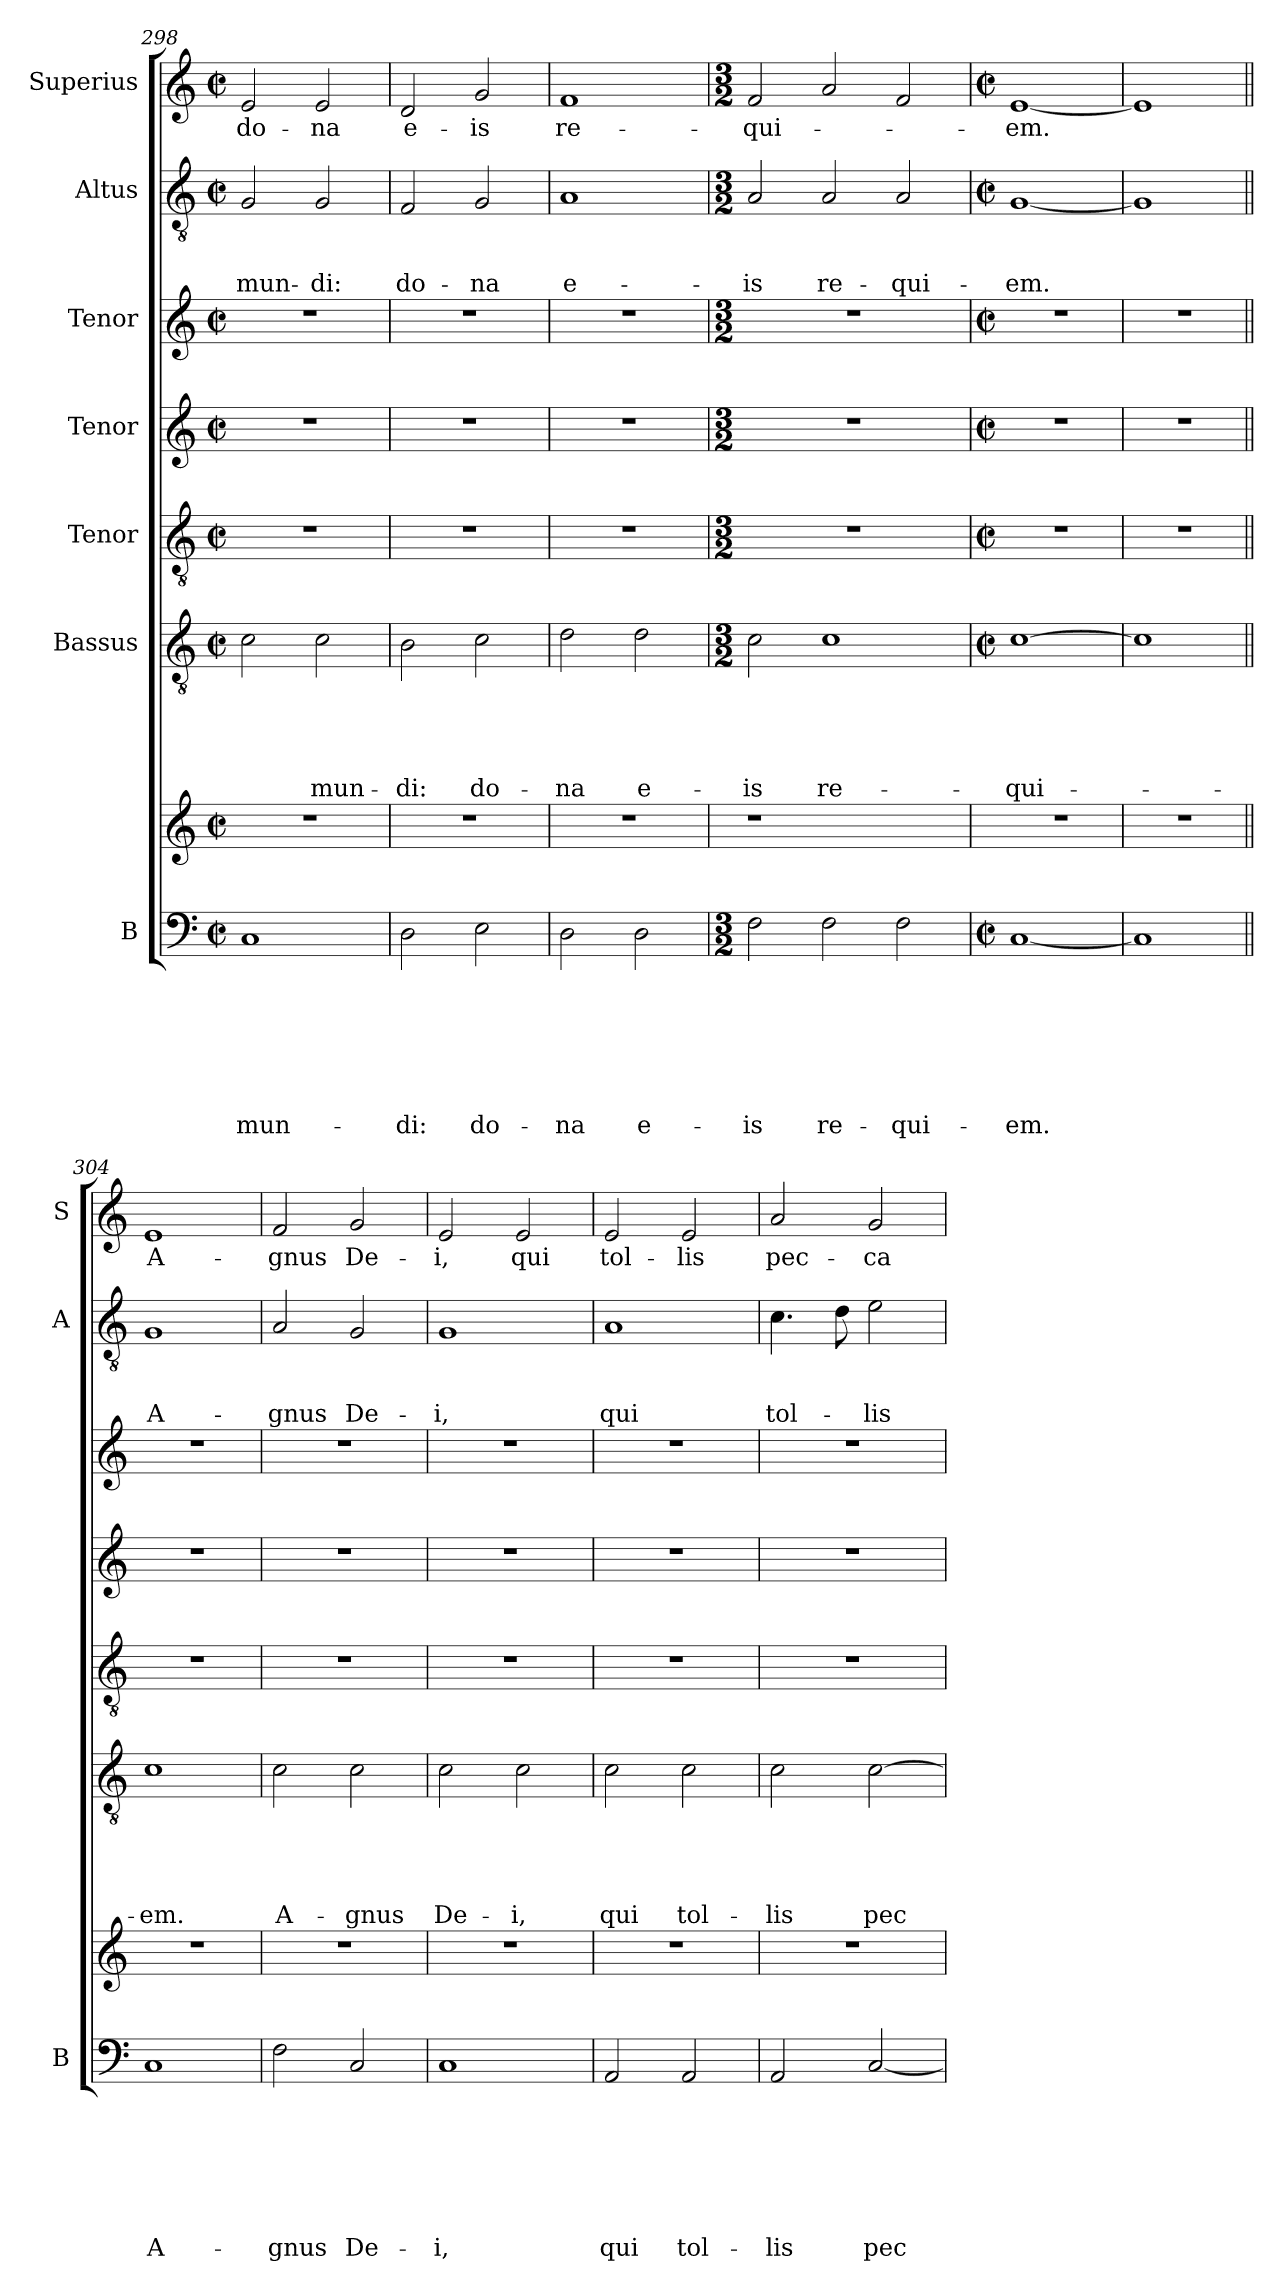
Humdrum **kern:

**kern	**text	**text	**text	**text	**text	**text	**text	**kern	**kern	**text	**text	**text	**text	**text	**kern	**kern	**kern	**kern	**text	**text	**text	**kern	**text
*part8	*part8	*part8	*part8	*part8	*part8	*part8	*part8	*part7	*part6	*part6	*part6	*part6	*part6	*part6	*part5	*part4	*part3	*part2	*part2	*part2	*part2	*part1	*part1
*staff8	*staff8	*staff8	*staff8	*staff8	*staff8	*staff8	*staff8	*staff7	*staff6	*staff6	*staff6	*staff6	*staff6	*staff6	*staff5	*staff4	*staff3	*staff2	*staff2	*staff2	*staff2	*staff1	*staff1
*I"B	*	*	*	*	*	*	*	*	*I"Bassus	*	*	*	*	*	*I"Tenor	*I"Tenor	*I"Tenor	*I"Altus	*	*	*	*I"Superius	*
*I'B	*	*	*	*	*	*	*	*	*	*	*	*	*	*	*	*	*	*I'A	*	*	*	*I'S	*
*clefF4	*	*	*	*	*	*	*	*clefG2	*clefGv2	*	*	*	*	*	*clefGv2	*clefG2	*clefG2	*clefGv2	*	*	*	*clefG2	*
*k[]	*	*	*	*	*	*	*	*k[]	*k[]	*	*	*	*	*	*k[]	*k[]	*k[]	*k[]	*	*	*	*k[]	*
*C:	*	*	*	*	*	*	*	*C:	*C:	*	*	*	*	*	*C:	*C:	*C:	*C:	*	*	*	*C:	*
*M2/2	*	*	*	*	*	*	*	*M2/2	*M2/2	*	*	*	*	*	*M2/2	*M2/2	*M2/2	*M2/2	*	*	*	*M2/2	*
*met(c|)	*	*	*	*	*	*	*	*met(c|)	*met(c|)	*	*	*	*	*	*met(c|)	*met(c|)	*met(c|)	*met(c|)	*	*	*	*met(c|)	*
=298	=298	=298	=298	=298	=298	=298	=298	=298	=298	=298	=298	=298	=298	=298	=298	=298	=298	=298	=298	=298	=298	=298	=298
!	!	!	!	!	!	!	!LO:LY:b	!	!	!	!	!	!	!	!	!	!	!	!	!	!LO:LY:b	!	!LO:LY:b
1C	.	.	.	.	.	.	mun-	1r	2c\	.	.	.	.	.	1r	1r	1r	2G/	.	.	mun-	2e/	do-
!	!	!	!	!	!	!	!	!	!	!	!	!	!	!LO:LY:b	!	!	!	!	!	!	!LO:LY:b	!	!LO:LY:b
.	.	.	.	.	.	.	.	.	2c\	.	.	.	.	mun-	.	.	.	2G/	.	.	-di:	2e/	-na
!!LO:LB:g=z
=299	=299	=299	=299	=299	=299	=299	=299	=299	=299	=299	=299	=299	=299	=299	=299	=299	=299	=299	=299	=299	=299	=299	=299
!	!	!	!	!	!	!	!LO:LY:b	!	!	!	!	!	!	!LO:LY:b	!	!	!	!	!	!	!LO:LY:b	!	!LO:LY:b
2D\	.	.	.	.	.	.	-di:	1r	2B\	.	.	.	.	-di:	1r	1r	1r	2F/	.	.	do-	2d/	e-
!	!	!	!	!	!	!	!LO:LY:b	!	!	!	!	!	!	!LO:LY:b	!	!	!	!	!	!	!LO:LY:b	!	!LO:LY:b
2E\	.	.	.	.	.	.	do-	.	2c\	.	.	.	.	do-	.	.	.	2G/	.	.	-na	2g/	-is
=300	=300	=300	=300	=300	=300	=300	=300	=300	=300	=300	=300	=300	=300	=300	=300	=300	=300	=300	=300	=300	=300	=300	=300
!	!	!	!	!	!	!	!LO:LY:b	!	!	!	!	!	!	!LO:LY:b	!	!	!	!	!	!	!LO:LY:b	!	!LO:LY:b
2D\	.	.	.	.	.	.	-na	1r	2d\	.	.	.	.	-na	1r	1r	1r	1A	.	.	e-	1f	re-
!	!	!	!	!	!	!	!LO:LY:b	!	!	!	!	!	!	!LO:LY:b	!	!	!	!	!	!	!	!	!
2D\	.	.	.	.	.	.	e-	.	2d\	.	.	.	.	e-	.	.	.	.	.	.	.	.	.
=301	=301	=301	=301	=301	=301	=301	=301	=301	=301	=301	=301	=301	=301	=301	=301	=301	=301	=301	=301	=301	=301	=301	=301
*M3/2	*	*	*	*	*	*	*	*	*M3/2	*	*	*	*	*	*M3/2	*M3/2	*M3/2	*M3/2	*	*	*	*M3/2	*
!	!	!	!	!	!	!	!LO:LY:b	!	!	!	!	!	!	!LO:LY:b	!	!	!	!	!	!	!LO:LY:b	!	!LO:LY:b
2F\	.	.	.	.	.	.	-is	1r	2c\	.	.	.	.	-is	1.r	1.r	1.r	2A/	.	.	-is	2f/	-qui-
!	!	!	!	!	!	!	!LO:LY:b	!	!	!	!	!	!	!LO:LY:b	!	!	!	!	!	!	!LO:LY:b	!	!
2F\	.	.	.	.	.	.	re-	.	1c	.	.	.	.	re-	.	.	.	2A/	.	.	re-	2a/	.
!	!	!	!	!	!	!	!LO:LY:b	!	!	!	!	!	!	!	!	!	!	!	!	!	!LO:LY:b	!	!
2F\	.	.	.	.	.	.	-qui-	2ryy	.	.	.	.	.	.	.	.	.	2A/	.	.	-qui-	2f/	.
=302	=302	=302	=302	=302	=302	=302	=302	=302	=302	=302	=302	=302	=302	=302	=302	=302	=302	=302	=302	=302	=302	=302	=302
*M2/2	*	*	*	*	*	*	*	*	*M2/2	*	*	*	*	*	*M2/2	*M2/2	*M2/2	*M2/2	*	*	*	*M2/2	*
*met(c|)	*	*	*	*	*	*	*	*	*met(c|)	*	*	*	*	*	*met(c|)	*met(c|)	*met(c|)	*met(c|)	*	*	*	*met(c|)	*
!	!	!	!	!	!	!	!LO:LY:b	!	!	!	!	!	!	!LO:LY:b	!	!	!	!	!	!	!LO:LY:b	!	!LO:LY:b
[<1C	.	.	.	.	.	.	-em.	1r	[>1c	.	.	.	.	-qui-	1r	1r	1r	[<1G	.	.	-em.	[<1e	-em.
=303	=303	=303	=303	=303	=303	=303	=303	=303	=303	=303	=303	=303	=303	=303	=303	=303	=303	=303	=303	=303	=303	=303	=303
1C]	.	.	.	.	.	.	.	1r	1c]	.	.	.	.	.	1r	1r	1r	1G]	.	.	.	1e]	.
=304||	=304||	=304||	=304||	=304||	=304||	=304||	=304||	=304||	=304||	=304||	=304||	=304||	=304||	=304||	=304||	=304||	=304||	=304||	=304||	=304||	=304||	=304||	=304||
!	!	!	!	!	!	!	!LO:LY:b	!	!	!	!	!	!	!LO:LY:b	!	!	!	!	!	!	!LO:LY:b	!	!LO:LY:b
1C	.	.	.	.	.	.	A-	1r	1c	.	.	.	.	-em.	1r	1r	1r	1G	.	.	A-	1e	A-
=305	=305	=305	=305	=305	=305	=305	=305	=305	=305	=305	=305	=305	=305	=305	=305	=305	=305	=305	=305	=305	=305	=305	=305
!	!	!	!	!	!	!	!LO:LY:b	!	!	!	!	!	!	!LO:LY:b	!	!	!	!	!	!	!LO:LY:b	!	!LO:LY:b
2F\	.	.	.	.	.	.	-gnus	1r	2c\	.	.	.	.	A-	1r	1r	1r	2A/	.	.	-gnus	2f/	-gnus
!	!	!	!	!	!	!	!LO:LY:b	!	!	!	!	!	!	!LO:LY:b	!	!	!	!	!	!	!LO:LY:b	!	!LO:LY:b
2C/	.	.	.	.	.	.	De-	.	2c\	.	.	.	.	-gnus	.	.	.	2G/	.	.	De-	2g/	De-
=306	=306	=306	=306	=306	=306	=306	=306	=306	=306	=306	=306	=306	=306	=306	=306	=306	=306	=306	=306	=306	=306	=306	=306
!	!	!	!	!	!	!	!LO:LY:b	!	!	!	!	!	!	!LO:LY:b	!	!	!	!	!	!	!LO:LY:b	!	!LO:LY:b
1C	.	.	.	.	.	.	-i,	1r	2c\	.	.	.	.	De-	1r	1r	1r	1G	.	.	-i,	2e/	-i,
!	!	!	!	!	!	!	!	!	!	!	!	!	!	!LO:LY:b	!	!	!	!	!	!	!	!	!LO:LY:b
.	.	.	.	.	.	.	.	.	2c\	.	.	.	.	-i,	.	.	.	.	.	.	.	2e/	qui
=307	=307	=307	=307	=307	=307	=307	=307	=307	=307	=307	=307	=307	=307	=307	=307	=307	=307	=307	=307	=307	=307	=307	=307
!	!	!	!	!	!	!	!LO:LY:b	!	!	!	!	!	!	!LO:LY:b	!	!	!	!	!	!	!LO:LY:b	!	!LO:LY:b
2AA/	.	.	.	.	.	.	qui	1r	2c\	.	.	.	.	qui	1r	1r	1r	1A	.	.	qui	2e/	tol-
!	!	!	!	!	!	!	!LO:LY:b	!	!	!	!	!	!	!LO:LY:b	!	!	!	!	!	!	!	!	!LO:LY:b
2AA/	.	.	.	.	.	.	tol-	.	2c\	.	.	.	.	tol-	.	.	.	.	.	.	.	2e/	-lis
!!LO:PB:g=z
=308	=308	=308	=308	=308	=308	=308	=308	=308	=308	=308	=308	=308	=308	=308	=308	=308	=308	=308	=308	=308	=308	=308	=308
!	!	!	!	!	!	!	!LO:LY:b	!	!	!	!	!	!	!LO:LY:b	!	!	!	!	!	!	!LO:LY:b	!	!LO:LY:b
2AA/	.	.	.	.	.	.	-lis	1r	2c\	.	.	.	.	-lis	1r	1r	1r	4.c\	.	.	tol-	2a/	pec-
.	.	.	.	.	.	.	.	.	.	.	.	.	.	.	.	.	.	8d\	.	.	.	.	.
!	!	!	!	!	!	!	!LO:LY:b	!	!	!	!	!	!	!LO:LY:b	!	!	!	!	!	!	!LO:LY:b	!	!LO:LY:b
[<2C/	.	.	.	.	.	.	pec-	.	[>2c\	.	.	.	.	pec-	.	.	.	2e\	.	.	-lis	2g/	-ca-
=	=	=	=	=	=	=	=	=	=	=	=	=	=	=	=	=	=	=	=	=	=	=	=
*-	*-	*-	*-	*-	*-	*-	*-	*-	*-	*-	*-	*-	*-	*-	*-	*-	*-	*-	*-	*-	*-	*-	*-
